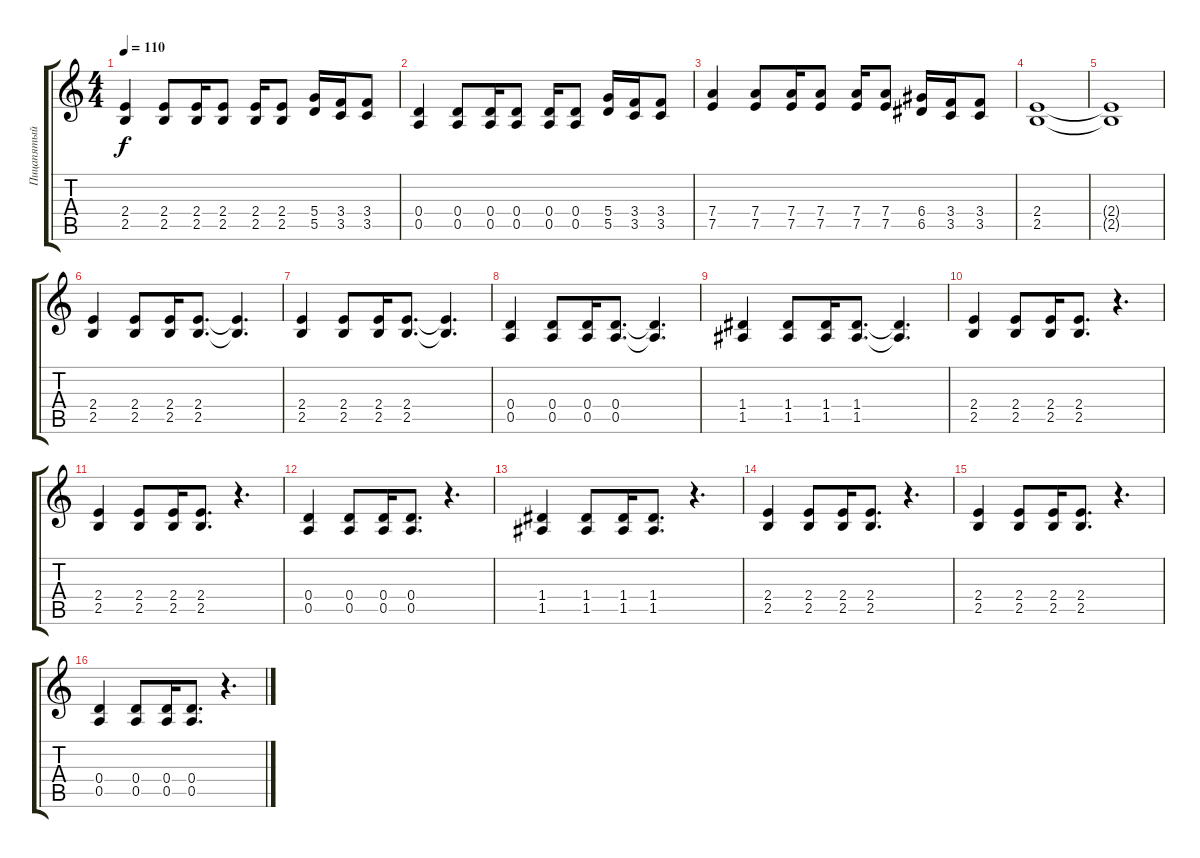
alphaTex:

\track ("Пицапятый" "Пицапятый") {instrument overdrivenguitar}
\staff {score tabs}
\tuning (E4 B3 G3 D3 A2 E2) {hide}
\ts (4 4)
\tempo 110
\clef g2
\ks c
(2.4 2.5).4{dy f} (2.4 2.5).8 (2.4 2.5).16 (2.4 2.5).8 (2.4 2.5).16 (2.4 2.5).8 (5.4 5.5).16 (3.4 3.5).16 (3.4 3.5).8 |
(0.4 0.5).4 (0.4 0.5).8 (0.4 0.5).16 (0.4 0.5).8 (0.4 0.5).16 (0.4 0.5).8 (5.4 5.5).16 (3.4 3.5).16 (3.4 3.5).8 |
(7.4 7.5).4 (7.4 7.5).8 (7.4 7.5).16 (7.4 7.5).8 (7.4 7.5).16 (7.4 7.5).8 (6.4 6.5).16 (3.4 3.5).16 (3.4 3.5).8 |
(2.4 2.5).1 |
(2.4{t} 2.5{t}).1 |
(2.4 2.5).4 (2.4 2.5).8 (2.4 2.5).16 (2.4 2.5).8{d} (2.4{t} 2.5{t}).4{d} |
(2.4 2.5).4 (2.4 2.5).8 (2.4 2.5).16 (2.4 2.5).8{d} (2.4{t} 2.5{t}).4{d} |
(0.4 0.5).4 (0.4 0.5).8 (0.4 0.5).16 (0.4 0.5).8{d} (0.4{t} 0.5{t}).4{d} |
(1.4 1.5).4 (1.4 1.5).8 (1.4 1.5).16 (1.4 1.5).8{d} (1.4{t} 1.5{t}).4{d} |
(2.4 2.5).4 (2.4 2.5).8 (2.4 2.5).16 (2.4 2.5).8{d} r.4{d} |
(2.4 2.5).4 (2.4 2.5).8 (2.4 2.5).16 (2.4 2.5).8{d} r.4{d} |
(0.4 0.5).4 (0.4 0.5).8 (0.4 0.5).16 (0.4 0.5).8{d} r.4{d} |
(1.4 1.5).4 (1.4 1.5).8 (1.4 1.5).16 (1.4 1.5).8{d} r.4{d} |
(2.4 2.5).4 (2.4 2.5).8 (2.4 2.5).16 (2.4 2.5).8{d} r.4{d} |
(2.4 2.5).4 (2.4 2.5).8 (2.4 2.5).16 (2.4 2.5).8{d} r.4{d} |
(0.4 0.5).4 (0.4 0.5).8 (0.4 0.5).16 (0.4 0.5).8{d} r.4{d}
